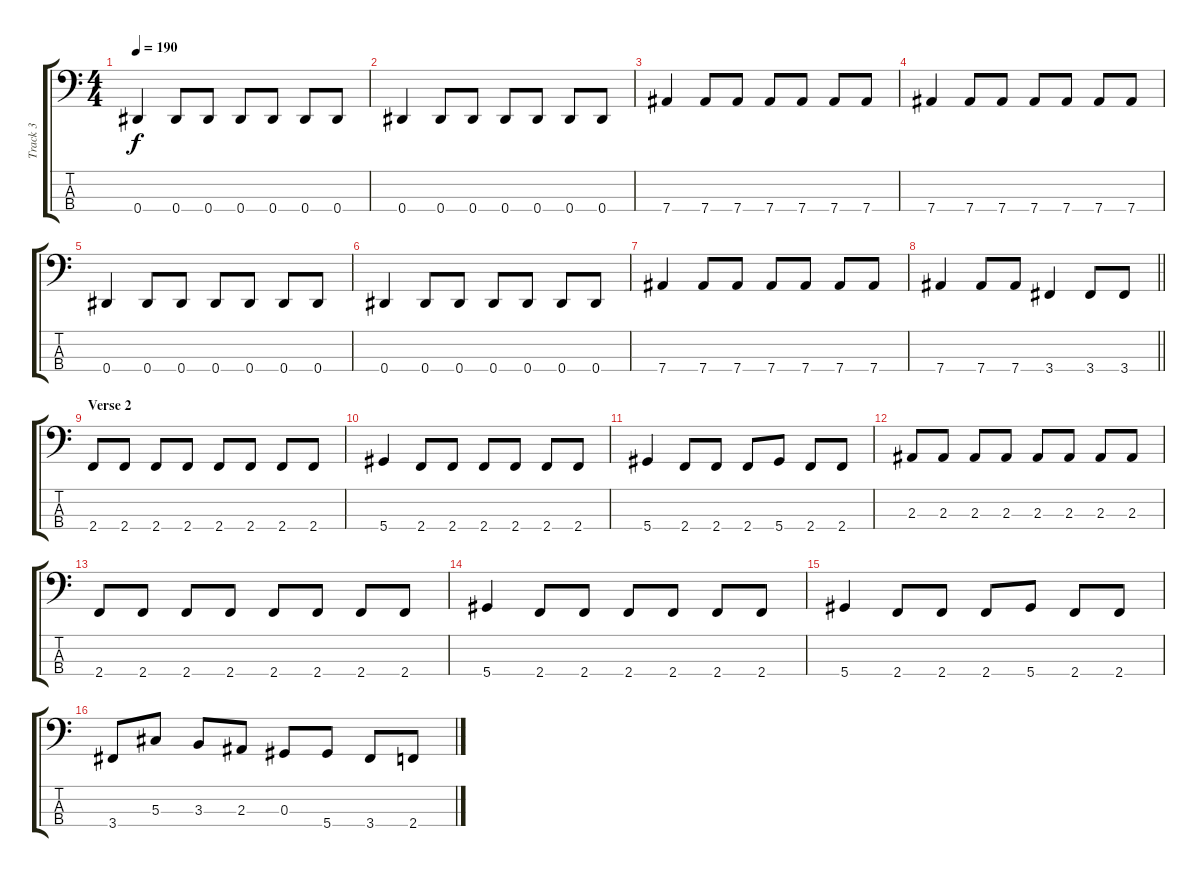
\track ("Track 3" "Track 3") {instrument electricbassfinger}
\staff {score tabs}
\tuning (Gb2 Db2 Ab1 Eb1) {hide}
\ts (4 4)
\tempo 190
\clef f4
\ks c
0.4.4{dy f} 0.4.8 0.4.8 0.4.8 0.4.8 0.4.8 0.4.8 |
0.4.4 0.4.8 0.4.8 0.4.8 0.4.8 0.4.8 0.4.8 |
7.4.4 7.4.8 7.4.8 7.4.8 7.4.8 7.4.8 7.4.8 |
7.4.4 7.4.8 7.4.8 7.4.8 7.4.8 7.4.8 7.4.8 |
0.4.4 0.4.8 0.4.8 0.4.8 0.4.8 0.4.8 0.4.8 |
0.4.4 0.4.8 0.4.8 0.4.8 0.4.8 0.4.8 0.4.8 |
7.4.4 7.4.8 7.4.8 7.4.8 7.4.8 7.4.8 7.4.8 |
\barLineRight lightlight
7.4.4 7.4.8 7.4.8 3.4.4 3.4.8 3.4.8 |
\section ("" "Verse 2")
2.4.8 2.4.8 2.4.8 2.4.8 2.4.8 2.4.8 2.4.8 2.4.8 |
5.4.4 2.4.8 2.4.8 2.4.8 2.4.8 2.4.8 2.4.8 |
5.4.4 2.4.8 2.4.8 2.4.8 5.4.8 2.4.8 2.4.8 |
2.3.8 2.3.8 2.3.8 2.3.8 2.3.8 2.3.8 2.3.8 2.3.8 |
2.4.8 2.4.8 2.4.8 2.4.8 2.4.8 2.4.8 2.4.8 2.4.8 |
5.4.4 2.4.8 2.4.8 2.4.8 2.4.8 2.4.8 2.4.8 |
5.4.4 2.4.8 2.4.8 2.4.8 5.4.8 2.4.8 2.4.8 |
3.4.8 5.3.8 3.3.8 2.3.8 0.3.8 5.4.8 3.4.8 2.4.8
